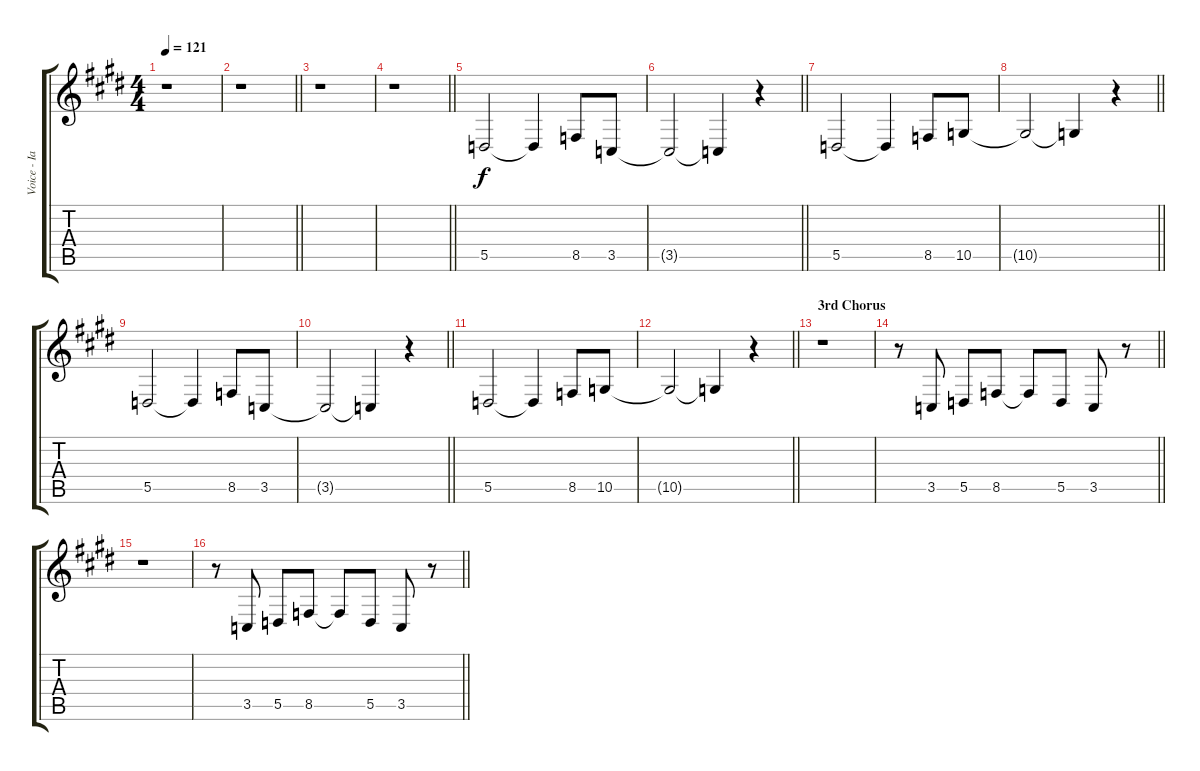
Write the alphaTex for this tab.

\track ("Voice - Ian Curtis" "Voice - Ia") {instrument tenorsax}
\staff {score tabs}
\tuning (E4 B3 G3 D3 A2 E2) {hide}
\ts (4 4)
\tempo 121
\clef g2
\ks e
r.1{dy f} |
\barLineRight lightlight
\ks c#minor
r.1 |
\ks e
r.1 |
\barLineRight lightlight
\ks c#minor
r.1 |
\ks e
5.5.2 5.5{t}.4 8.5.8 3.5.8 |
\barLineRight lightlight
\ks c#minor
3.5{t}.2 3.5{t}.4 r.4 |
\ks e
5.5.2 5.5{t}.4 8.5.8 10.5.8 |
\barLineRight lightlight
\ks c#minor
10.5{t}.2 10.5{t}.4 r.4 |
\ks e
5.5.2 5.5{t}.4 8.5.8 3.5.8 |
\barLineRight lightlight
\ks c#minor
3.5{t}.2 3.5{t}.4 r.4 |
\ks e
5.5.2 5.5{t}.4 8.5.8 10.5.8 |
\barLineRight lightlight
\ks c#minor
10.5{t}.2 10.5{t}.4 r.4 |
\section ("" "3rd Chorus")
\ks e
r.1 |
\barLineRight lightlight
\ks c#minor
r.8 3.5.8 5.5.8 8.5.8 8.5{t}.8 5.5.8 3.5.8 r.8 |
\ks e
r.1 |
\barLineRight lightlight
\ks c#minor
r.8 3.5.8 5.5.8 8.5.8 8.5{t}.8 5.5.8 3.5.8 r.8
